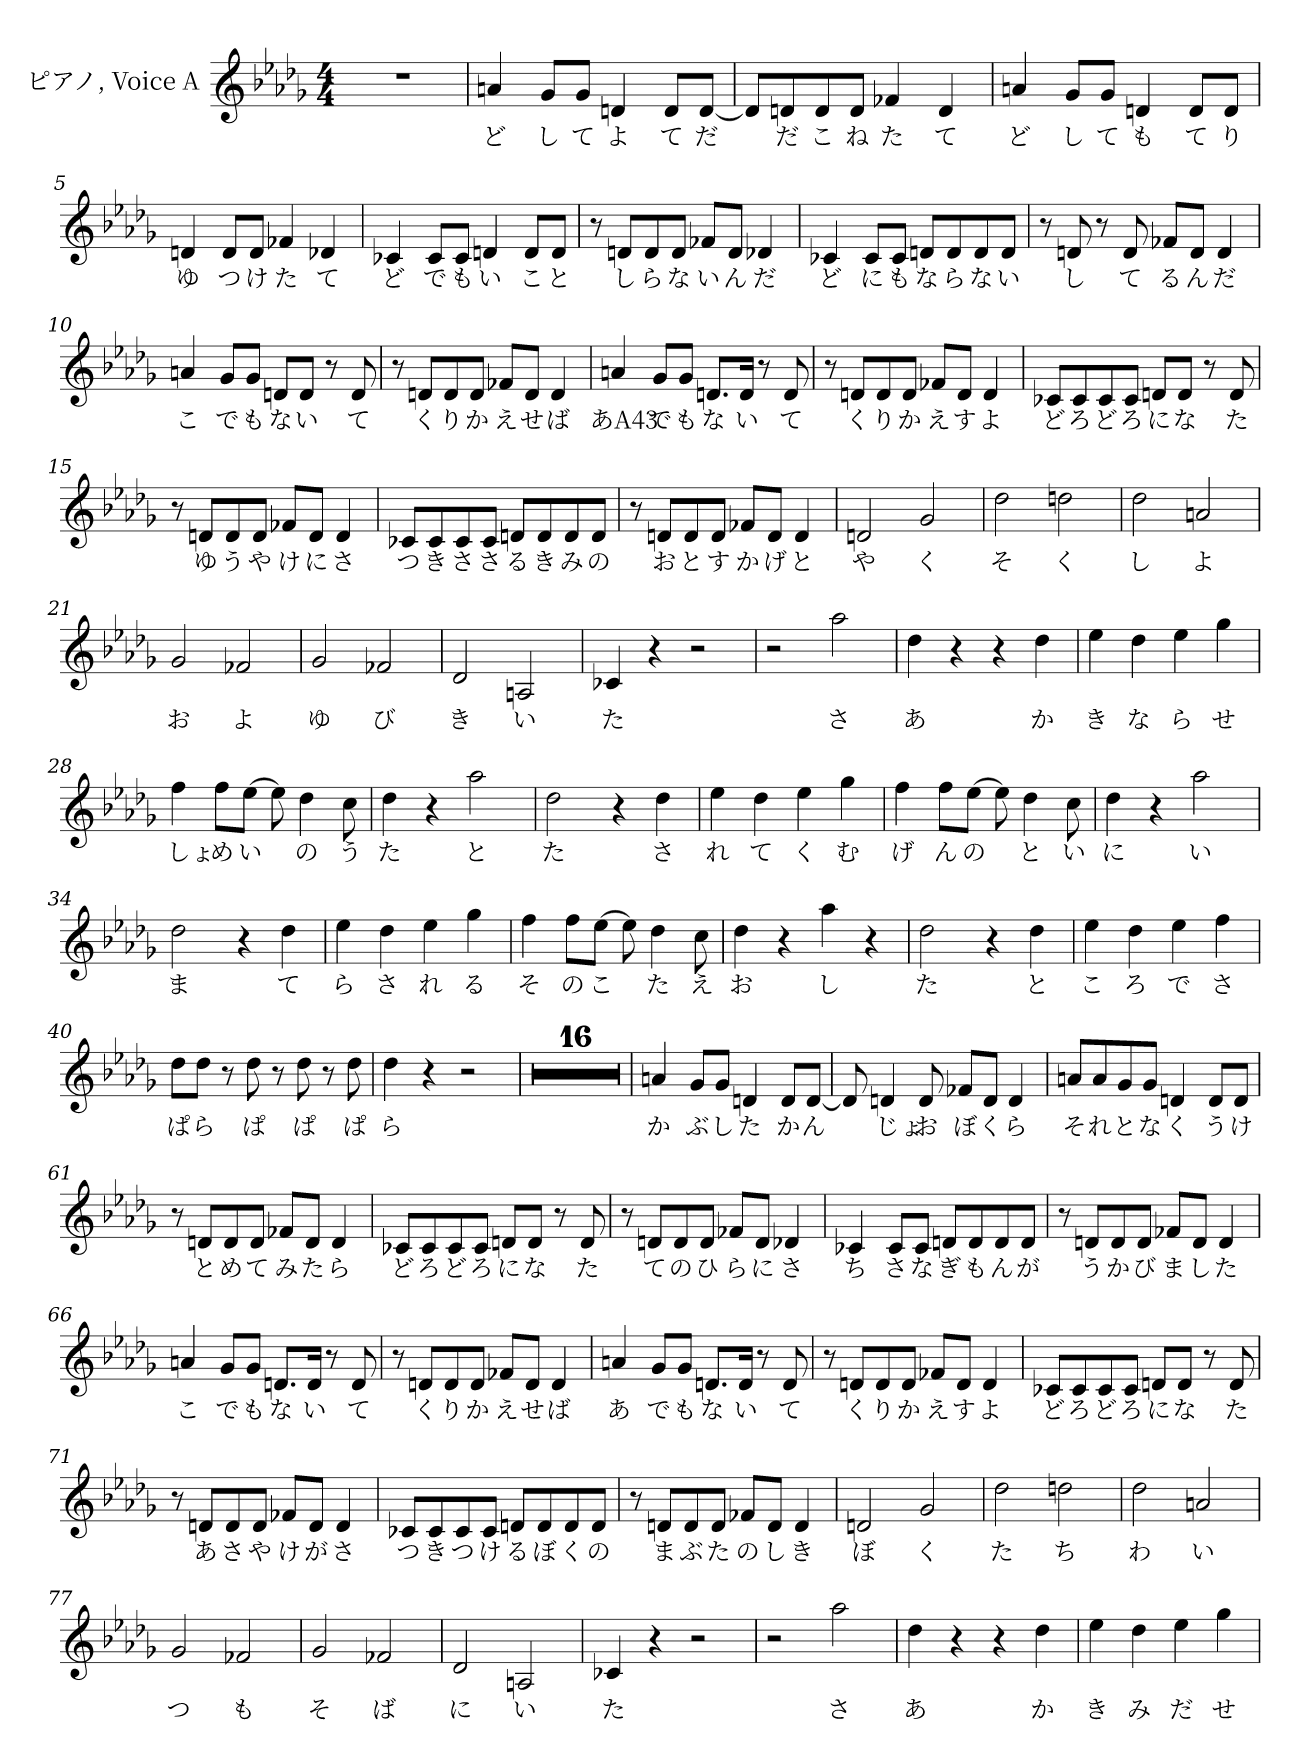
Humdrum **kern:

**kern	**text
*part1	*part1
*staff1	*staff1
*I"ピアノ, Voice A	*
*clefG2	*
*k[b-e-a-d-g-]	*
*M4/4	*
*MM240	*
=1	=1
1r	.
=2	=2
!	!LO:LY:b
4an/	ど
!	!LO:LY:b
8g-/L	し
!	!LO:LY:b
8g-/J	て
!	!LO:LY:b
4dn/	よ
!	!LO:LY:b
8d/L	て
!	!LO:LY:b
[8d/J	だ
=3	=3
8d/L]	.
!	!LO:LY:b
8dn/	だ
!	!LO:LY:b
8d/	こ
!	!LO:LY:b
8d/J	ね
!	!LO:LY:b
4f-X/	た
!	!LO:LY:b
4d/	て
=4	=4
!	!LO:LY:b
4an/	ど
!	!LO:LY:b
8g-/L	し
!	!LO:LY:b
8g-/J	て
!	!LO:LY:b
4dn/	も
!	!LO:LY:b
8d/L	て
!	!LO:LY:b
8d/J	り
=5	=5
!	!LO:LY:b
4dn/	ゆ
!	!LO:LY:b
8d/L	つ
!	!LO:LY:b
8d/J	け
!	!LO:LY:b
4f-X/	た
!	!LO:LY:b
4d-X/	て
=6	=6
!	!LO:LY:b
4c-X/	ど
!	!LO:LY:b
8c-/L	で
!	!LO:LY:b
8c-/J	も
!	!LO:LY:b
4dn/	い
!	!LO:LY:b
8d/L	こ
!	!LO:LY:b
8d/J	と
!!LO:LB:g=z
=7	=7
8r	.
!	!LO:LY:b
8dn/L	し
!	!LO:LY:b
8d/	ら
!	!LO:LY:b
8d/J	な
!	!LO:LY:b
8f-X/L	い
!	!LO:LY:b
8d/J	ん
!	!LO:LY:b
4d-X/	だ
=8	=8
!	!LO:LY:b
4c-X/	ど
!	!LO:LY:b
8c-/L	に
!	!LO:LY:b
8c-/J	も
!	!LO:LY:b
8dn/L	な
!	!LO:LY:b
8d/	ら
!	!LO:LY:b
8d/	な
!	!LO:LY:b
8d/J	い
=9	=9
8r	.
!	!LO:LY:b
8dn/	し
8r	.
!	!LO:LY:b
8d/	て
!	!LO:LY:b
8f-X/L	る
!	!LO:LY:b
8d/J	ん
!	!LO:LY:b
4d/	だ
=10	=10
!	!LO:LY:b
4an/	こ
!	!LO:LY:b
8g-/L	で
!	!LO:LY:b
8g-/J	も
!	!LO:LY:b
8dn/L	な
!	!LO:LY:b
8d/J	い
8r	.
!	!LO:LY:b
8d/	て
!!LO:LB:g=z
=11	=11
8r	.
!	!LO:LY:b
8dn/L	く
!	!LO:LY:b
8d/	り
!	!LO:LY:b
8d/J	か
!	!LO:LY:b
8f-X/L	え
!	!LO:LY:b
8d/J	せ
!	!LO:LY:b
4d/	ば
=12	=12
!	!LO:LY:b
4an/	- あA43
!	!LO:LY:b
8g-/L	で
!	!LO:LY:b
8g-/J	も
!	!LO:LY:b
8.dn/L	な
!	!LO:LY:b
16d/Jk	い
8r	.
!	!LO:LY:b
8d/	て
=13	=13
8r	.
!	!LO:LY:b
8dn/L	く
!	!LO:LY:b
8d/	り
!	!LO:LY:b
8d/J	か
!	!LO:LY:b
8f-X/L	え
!	!LO:LY:b
8d/J	す
!	!LO:LY:b
4d/	よ
=14	=14
!	!LO:LY:b
8c-X/L	ど
!	!LO:LY:b
8c-/	ろ
!	!LO:LY:b
8c-/	ど
!	!LO:LY:b
8c-/J	ろ
!	!LO:LY:b
8dn/L	に
!	!LO:LY:b
8d/J	な
8r	.
!	!LO:LY:b
8d/	た
!!LO:LB:g=z
=15	=15
8r	.
!	!LO:LY:b
8dn/L	ゆ
!	!LO:LY:b
8d/	う
!	!LO:LY:b
8d/J	や
!	!LO:LY:b
8f-X/L	け
!	!LO:LY:b
8d/J	に
!	!LO:LY:b
4d/	さ
=16	=16
!	!LO:LY:b
8c-X/L	つ
!	!LO:LY:b
8c-/	き
!	!LO:LY:b
8c-/	さ
!	!LO:LY:b
8c-/J	さ
!	!LO:LY:b
8dn/L	る
!	!LO:LY:b
8d/	き
!	!LO:LY:b
8d/	み
!	!LO:LY:b
8d/J	の
=17	=17
8r	.
!	!LO:LY:b
8dn/L	お
!	!LO:LY:b
8d/	と
!	!LO:LY:b
8d/J	す
!	!LO:LY:b
8f-X/L	か
!	!LO:LY:b
8d/J	げ
!	!LO:LY:b
4d/	と
=18	=18
!	!LO:LY:b
2dn/	や
!	!LO:LY:b
2g-/	く
=19	=19
!	!LO:LY:b
2dd-\	そ
!	!LO:LY:b
2ddn\	く
=20	=20
!	!LO:LY:b
2dd-\	し
!	!LO:LY:b
2an/	よ
=21	=21
!	!LO:LY:b
2g-/	お
!	!LO:LY:b
2f-X/	よ
=22	=22
!	!LO:LY:b
2g-/	ゆ
!	!LO:LY:b
2f-X/	び
!!LO:LB:g=z
=23	=23
!	!LO:LY:b
2d-/	き
!	!LO:LY:b
2An/	い
=24	=24
!	!LO:LY:b
4c-X/	た
4r	.
2r	.
=25	=25
2r	.
!	!LO:LY:b
2aa-\	さ
=26	=26
!	!LO:LY:b
4dd-\	あ
4r	.
4r	.
!	!LO:LY:b
4dd-\	か
=27	=27
!	!LO:LY:b
4ee-\	き
!	!LO:LY:b
4dd-\	な
!	!LO:LY:b
4ee-\	ら
!	!LO:LY:b
4gg-\	せ
=28	=28
!	!LO:LY:b
4ff\	しょ
!	!LO:LY:b
8ff\L	め
!	!LO:LY:b
[8ee-\J	い
8ee-\]	.
!	!LO:LY:b
4dd-\	の
!	!LO:LY:b
8cc\	う
=29	=29
!	!LO:LY:b
4dd-\	た
4r	.
!	!LO:LY:b
2aa-\	と
=30	=30
!	!LO:LY:b
2dd-\	た
4r	.
!	!LO:LY:b
4dd-\	さ
=31	=31
!	!LO:LY:b
4ee-\	れ
!	!LO:LY:b
4dd-\	て
!	!LO:LY:b
4ee-\	く
!	!LO:LY:b
4gg-\	む
!!LO:LB:g=z
=32	=32
!	!LO:LY:b
4ff\	げ
!	!LO:LY:b
8ff\L	ん
!	!LO:LY:b
[8ee-\J	の
8ee-\]	.
!	!LO:LY:b
4dd-\	と
!	!LO:LY:b
8cc\	い
=33	=33
!	!LO:LY:b
4dd-\	に
4r	.
!	!LO:LY:b
2aa-\	い
=34	=34
!	!LO:LY:b
2dd-\	ま
4r	.
!	!LO:LY:b
4dd-\	て
=35	=35
!	!LO:LY:b
4ee-\	ら
!	!LO:LY:b
4dd-\	さ
!	!LO:LY:b
4ee-\	れ
!	!LO:LY:b
4gg-\	る
=36	=36
!	!LO:LY:b
4ff\	そ
!	!LO:LY:b
8ff\L	の
!	!LO:LY:b
[8ee-\J	こ
8ee-\]	.
!	!LO:LY:b
4dd-\	た
!	!LO:LY:b
8cc\	え
=37	=37
!	!LO:LY:b
4dd-\	お
4r	.
!	!LO:LY:b
4aa-\	し
4r	.
=38	=38
!	!LO:LY:b
2dd-\	た
4r	.
!	!LO:LY:b
4dd-\	と
=39	=39
!	!LO:LY:b
4ee-\	こ
!	!LO:LY:b
4dd-\	ろ
!	!LO:LY:b
4ee-\	で
!	!LO:LY:b
4ff\	さ
!!LO:LB:g=z
=40	=40
!	!LO:LY:b
8dd-\L	ぱ
!	!LO:LY:b
8dd-\J	ら
8r	.
!	!LO:LY:b
8dd-\	ぱ
8r	.
!	!LO:LY:b
8dd-\	ぱ
8r	.
!	!LO:LY:b
8dd-\	ぱ
=41	=41
!	!LO:LY:b
4dd-\	ら
4r	.
2r	.
=42	=42
1r	.
=43	=43
1r	.
=44	=44
1r	.
=45	=45
1r	.
=46	=46
1r	.
=47	=47
1r	.
=48	=48
1r	.
=49	=49
1r	.
=50	=50
1r	.
=51	=51
1r	.
=52	=52
1r	.
=53	=53
1r	.
!!LO:LB:g=z
=54	=54
1r	.
=55	=55
1r	.
=56	=56
1r	.
=57	=57
1r	.
=58	=58
!	!LO:LY:b
4an/	か
!	!LO:LY:b
8g-/L	ぶ
!	!LO:LY:b
8g-/J	し
!	!LO:LY:b
4dn/	た
!	!LO:LY:b
8d/L	か
!	!LO:LY:b
[8d/J	ん
=59	=59
8d/]	.
!	!LO:LY:b
4dn/	じょ
!	!LO:LY:b
8d/	お
!	!LO:LY:b
8f-X/L	ぼ
!	!LO:LY:b
8d/J	く
!	!LO:LY:b
4d/	ら
=60	=60
!	!LO:LY:b
8an/L	そ
!	!LO:LY:b
8a/	れ
!	!LO:LY:b
8g-/	と
!	!LO:LY:b
8g-/J	な
!	!LO:LY:b
4dn/	く
!	!LO:LY:b
8d/L	う
!	!LO:LY:b
8d/J	け
=61	=61
8r	.
!	!LO:LY:b
8dn/L	と
!	!LO:LY:b
8d/	め
!	!LO:LY:b
8d/J	て
!	!LO:LY:b
8f-X/L	み
!	!LO:LY:b
8d/J	た
!	!LO:LY:b
4d/	ら
!!LO:LB:g=z
=62	=62
!	!LO:LY:b
8c-X/L	ど
!	!LO:LY:b
8c-/	ろ
!	!LO:LY:b
8c-/	ど
!	!LO:LY:b
8c-/J	ろ
!	!LO:LY:b
8dn/L	に
!	!LO:LY:b
8d/J	な
8r	.
!	!LO:LY:b
8d/	た
=63	=63
8r	.
!	!LO:LY:b
8dn/L	て
!	!LO:LY:b
8d/	の
!	!LO:LY:b
8d/J	ひ
!	!LO:LY:b
8f-X/L	ら
!	!LO:LY:b
8d/J	に
!	!LO:LY:b
4d-X/	さ
=64	=64
!	!LO:LY:b
4c-X/	ち
!	!LO:LY:b
8c-/L	さ
!	!LO:LY:b
8c-/J	な
!	!LO:LY:b
8dn/L	ぎ
!	!LO:LY:b
8d/	も
!	!LO:LY:b
8d/	ん
!	!LO:LY:b
8d/J	が
=65	=65
8r	.
!	!LO:LY:b
8dn/L	う
!	!LO:LY:b
8d/	か
!	!LO:LY:b
8d/J	び
!	!LO:LY:b
8f-X/L	ま
!	!LO:LY:b
8d/J	し
!	!LO:LY:b
4d/	た
!!LO:LB:g=z
=66	=66
!	!LO:LY:b
4an/	こ
!	!LO:LY:b
8g-/L	で
!	!LO:LY:b
8g-/J	も
!	!LO:LY:b
8.dn/L	な
!	!LO:LY:b
16d/Jk	い
8r	.
!	!LO:LY:b
8d/	て
=67	=67
8r	.
!	!LO:LY:b
8dn/L	く
!	!LO:LY:b
8d/	り
!	!LO:LY:b
8d/J	か
!	!LO:LY:b
8f-X/L	え
!	!LO:LY:b
8d/J	せ
!	!LO:LY:b
4d/	ば
=68	=68
!	!LO:LY:b
4an/	あ
!	!LO:LY:b
8g-/L	で
!	!LO:LY:b
8g-/J	も
!	!LO:LY:b
8.dn/L	な
!	!LO:LY:b
16d/Jk	い
8r	.
!	!LO:LY:b
8d/	て
=69	=69
8r	.
!	!LO:LY:b
8dn/L	く
!	!LO:LY:b
8d/	り
!	!LO:LY:b
8d/J	か
!	!LO:LY:b
8f-X/L	え
!	!LO:LY:b
8d/J	す
!	!LO:LY:b
4d/	よ
!!LO:LB:g=z
=70	=70
!	!LO:LY:b
8c-X/L	ど
!	!LO:LY:b
8c-/	ろ
!	!LO:LY:b
8c-/	ど
!	!LO:LY:b
8c-/J	ろ
!	!LO:LY:b
8dn/L	に
!	!LO:LY:b
8d/J	な
8r	.
!	!LO:LY:b
8d/	た
=71	=71
8r	.
!	!LO:LY:b
8dn/L	あ
!	!LO:LY:b
8d/	さ
!	!LO:LY:b
8d/J	や
!	!LO:LY:b
8f-X/L	け
!	!LO:LY:b
8d/J	が
!	!LO:LY:b
4d/	さ
=72	=72
!	!LO:LY:b
8c-X/L	つ
!	!LO:LY:b
8c-/	き
!	!LO:LY:b
8c-/	つ
!	!LO:LY:b
8c-/J	け
!	!LO:LY:b
8dn/L	る
!	!LO:LY:b
8d/	ぼ
!	!LO:LY:b
8d/	く
!	!LO:LY:b
8d/J	の
=73	=73
8r	.
!	!LO:LY:b
8dn/L	ま
!	!LO:LY:b
8d/	ぶ
!	!LO:LY:b
8d/J	た
!	!LO:LY:b
8f-X/L	の
!	!LO:LY:b
8d/J	し
!	!LO:LY:b
4d/	き
=74	=74
!	!LO:LY:b
2dn/	ぼ
!	!LO:LY:b
2g-/	く
!!LO:PB:g=z
=75	=75
!	!LO:LY:b
2dd-\	た
!	!LO:LY:b
2ddn\	ち
=76	=76
!	!LO:LY:b
2dd-\	わ
!	!LO:LY:b
2an/	い
=77	=77
!	!LO:LY:b
2g-/	つ
!	!LO:LY:b
2f-X/	も
=78	=78
!	!LO:LY:b
2g-/	そ
!	!LO:LY:b
2f-X/	ば
=79	=79
!	!LO:LY:b
2d-/	に
!	!LO:LY:b
2An/	い
=80	=80
!	!LO:LY:b
4c-X/	た
4r	.
2r	.
=81	=81
2r	.
!	!LO:LY:b
2aa-\	さ
=82	=82
!	!LO:LY:b
4dd-\	あ
4r	.
4r	.
!	!LO:LY:b
4dd-\	か
=83	=83
!	!LO:LY:b
4ee-\	き
!	!LO:LY:b
4dd-\	み
!	!LO:LY:b
4ee-\	だ
!	!LO:LY:b
4gg-\	せ
=	=
*-	*-
